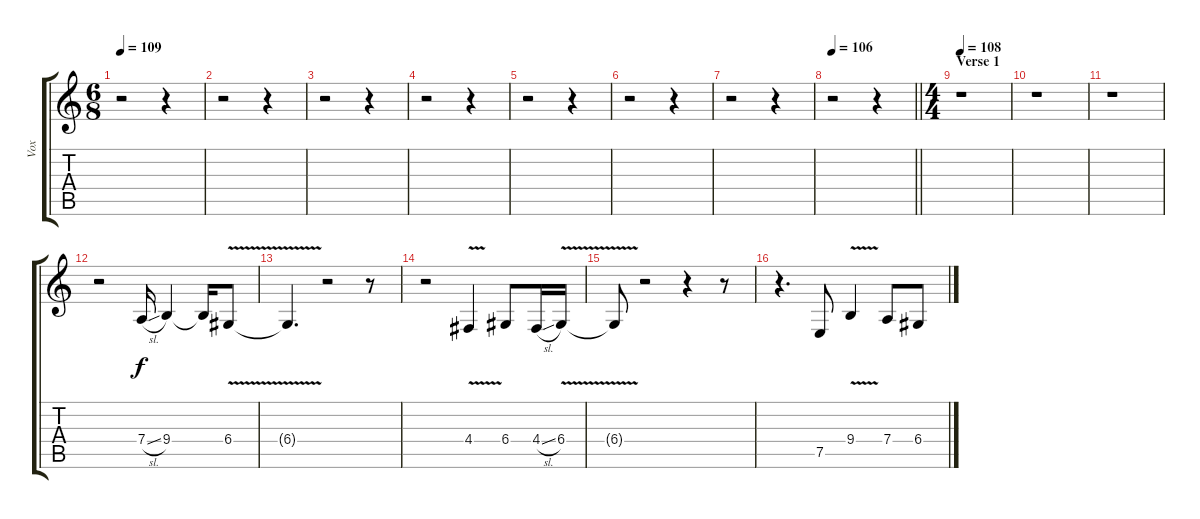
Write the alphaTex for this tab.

\track ("Vox" "Vox") {instrument sopranosax}
\staff {score tabs}
\tuning (E4 B3 G3 D3 A2 E2) {hide}
\ts (6 8)
\tempo 109
\clef g2
\ks c
r.2{dy f} r.4 |
r.2 r.4 |
r.2 r.4 |
r.2 r.4 |
r.2 r.4 |
r.2 r.4 |
r.2 r.4 |
\tempo 106
\barLineRight lightlight
r.2 r.4 |
\ts (4 4)
\section ("" "Verse 1")
\tempo 108
r.1 |
r.1 |
r.1 |
r.2 7.4{sl}.16 9.4.4 9.4{t}.16 6.4{v}.8 |
6.4{t}.4{d} r.2 r.8 |
r.2 4.4{v}.4 6.4.8 4.4{sl}.16 6.4{v}.16 |
6.4{t}.8 r.2 r.4 r.8 |
r.4{d} 7.5.8 9.4{v}.4 7.4.8 6.4.8
